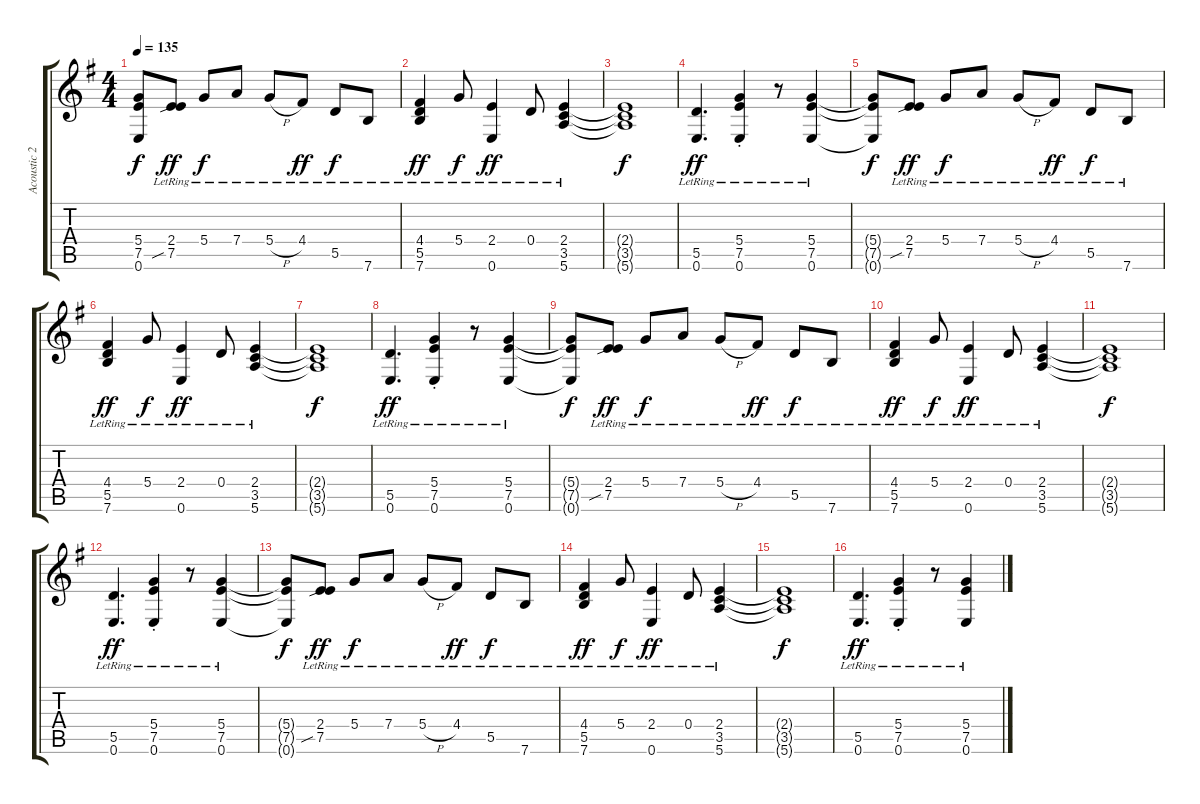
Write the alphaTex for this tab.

\track ("Acoustic 2" "Acoustic 2") {instrument acousticguitarnylon}
\staff {score tabs}
\tuning (E4 B3 G3 D3 A2 E2) {hide}
\ts (4 4)
\tempo 135
\clef g2
\ks g
(5.4{t} 7.5{t} 0.6{t}).8{dy f} (2.4{lr} 7.5{sib lr}).8{dy ff} 5.4{lr}.8{dy f} 7.4{lr}.8 5.4{h lr}.8 4.4{lr}.8{dy ff} 5.5{lr}.8{dy f} 7.6{lr}.8 |
(4.4{lr} 5.5{lr} 7.6{lr}).4{dy ff} 5.4{lr}.8{dy f} (2.4{lr} 0.6{lr}).4{dy ff} 0.4{lr}.8 (2.4{lr} 3.5{lr} 5.6{lr}).4 |
(2.4{t} 3.5{t} 5.6{t}).1{dy f} |
(5.5{lr} 0.6{lr}).4{d dy ff} (5.4{st lr} 7.5{st lr} 0.6{st lr}).4 r.8 (5.4{lr} 7.5{lr} 0.6{lr}).4 |
(5.4{t} 7.5{t} 0.6{t}).8{dy f} (2.4{lr} 7.5{sib lr}).8{dy ff} 5.4{lr}.8{dy f} 7.4{lr}.8 5.4{h lr}.8 4.4{lr}.8{dy ff} 5.5{lr}.8{dy f} 7.6{lr}.8 |
(4.4{lr} 5.5{lr} 7.6{lr}).4{dy ff} 5.4{lr}.8{dy f} (2.4{lr} 0.6{lr}).4{dy ff} 0.4{lr}.8 (2.4{lr} 3.5{lr} 5.6{lr}).4 |
(2.4{t} 3.5{t} 5.6{t}).1{dy f} |
(5.5{lr} 0.6{lr}).4{d dy ff} (5.4{st lr} 7.5{st lr} 0.6{st lr}).4 r.8 (5.4{lr} 7.5{lr} 0.6{lr}).4 |
(5.4{t} 7.5{t} 0.6{t}).8{dy f} (2.4{lr} 7.5{sib lr}).8{dy ff} 5.4{lr}.8{dy f} 7.4{lr}.8 5.4{h lr}.8 4.4{lr}.8{dy ff} 5.5{lr}.8{dy f} 7.6{lr}.8 |
(4.4{lr} 5.5{lr} 7.6{lr}).4{dy ff} 5.4{lr}.8{dy f} (2.4{lr} 0.6{lr}).4{dy ff} 0.4{lr}.8 (2.4{lr} 3.5{lr} 5.6{lr}).4 |
(2.4{t} 3.5{t} 5.6{t}).1{dy f} |
(5.5{lr} 0.6{lr}).4{d dy ff} (5.4{st lr} 7.5{st lr} 0.6{st lr}).4 r.8 (5.4{lr} 7.5{lr} 0.6{lr}).4 |
(5.4{t} 7.5{t} 0.6{t}).8{dy f} (2.4{lr} 7.5{sib lr}).8{dy ff} 5.4{lr}.8{dy f} 7.4{lr}.8 5.4{h lr}.8 4.4{lr}.8{dy ff} 5.5{lr}.8{dy f} 7.6{lr}.8 |
(4.4{lr} 5.5{lr} 7.6{lr}).4{dy ff} 5.4{lr}.8{dy f} (2.4{lr} 0.6{lr}).4{dy ff} 0.4{lr}.8 (2.4{lr} 3.5{lr} 5.6{lr}).4 |
(2.4{t} 3.5{t} 5.6{t}).1{dy f} |
(5.5{lr} 0.6{lr}).4{d dy ff} (5.4{st lr} 7.5{st lr} 0.6{st lr}).4 r.8 (5.4{lr} 7.5{lr} 0.6{lr}).4
